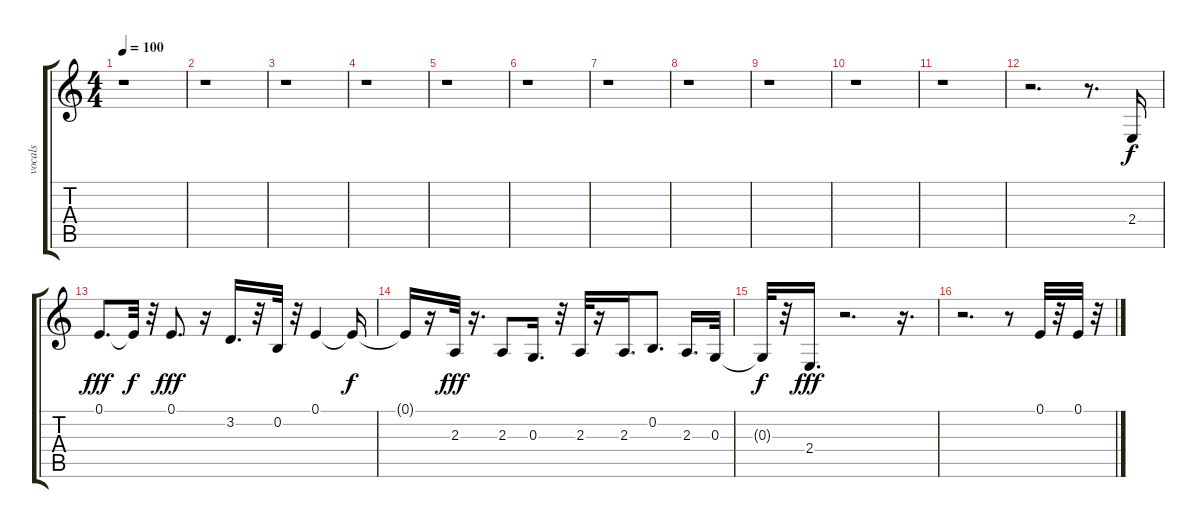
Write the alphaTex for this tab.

\track ("vocals" "vocals") {instrument pad3polysynth}
\staff {score tabs}
\tuning (E4 B3 G3 D3 A2 E2) {hide}
\ts (4 4)
\tempo 100
\clef g2
\ks c
r.1{dy f instrument pad3polysynth} |
r.1 |
r.1 |
r.1 |
r.1 |
r.1 |
r.1 |
r.1 |
r.1 |
r.1 |
r.1 |
r.2{d} r.8{d} 2.4.16{volume 10} |
0.1.8{d dy fff} 0.1{t}.32{dy f} r.32 0.1.8{d dy fff} r.16 3.2.16{d} r.32 0.2.32 r.32 0.1.4 0.1{t}.16{dy f} |
0.1{t}.16 r.16 2.3.32{dy fff} r.16{d} 2.3.8 0.3.16{d} r.32 2.3.32 r.16 2.3.16{d} 0.2.8{d} 2.3.16{d} 0.3.32 |
0.3{t}.32{dy f} r.32 2.4.16{d dy fff} r.2{d} r.16{d} |
r.2{d} r.8 0.1.32 r.32 0.1.32 r.32
